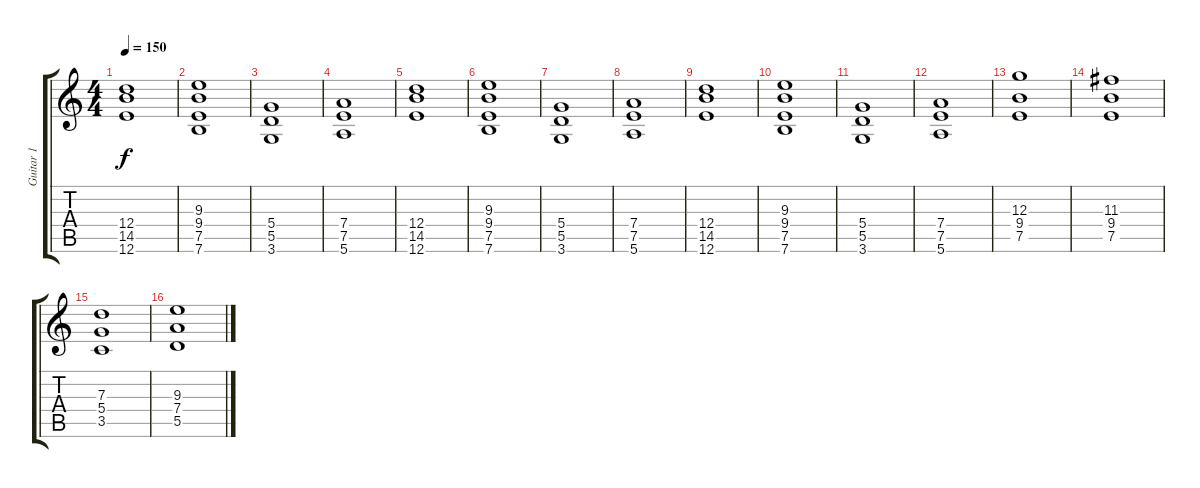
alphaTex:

\track ("Guitar 1" "Guitar 1") {instrument distortionguitar}
\staff {score tabs}
\tuning (E4 B3 G3 D3 A2 E2) {hide}
\ts (4 4)
\tempo 150
\clef g2
\ks c
(12.4 14.5 12.6).1{dy f} |
(9.3 9.4 7.5 7.6).1 |
(5.4 5.5 3.6).1 |
(7.4 7.5 5.6).1 |
(12.4 14.5 12.6).1 |
(9.3 9.4 7.5 7.6).1 |
(5.4 5.5 3.6).1 |
(7.4 7.5 5.6).1 |
(12.4 14.5 12.6).1 |
(9.3 9.4 7.5 7.6).1 |
(5.4 5.5 3.6).1 |
(7.4 7.5 5.6).1 |
(12.3 9.4 7.5).1 |
(11.3 9.4 7.5).1 |
(7.3 5.4 3.5).1 |
(9.3 7.4 5.5).1
